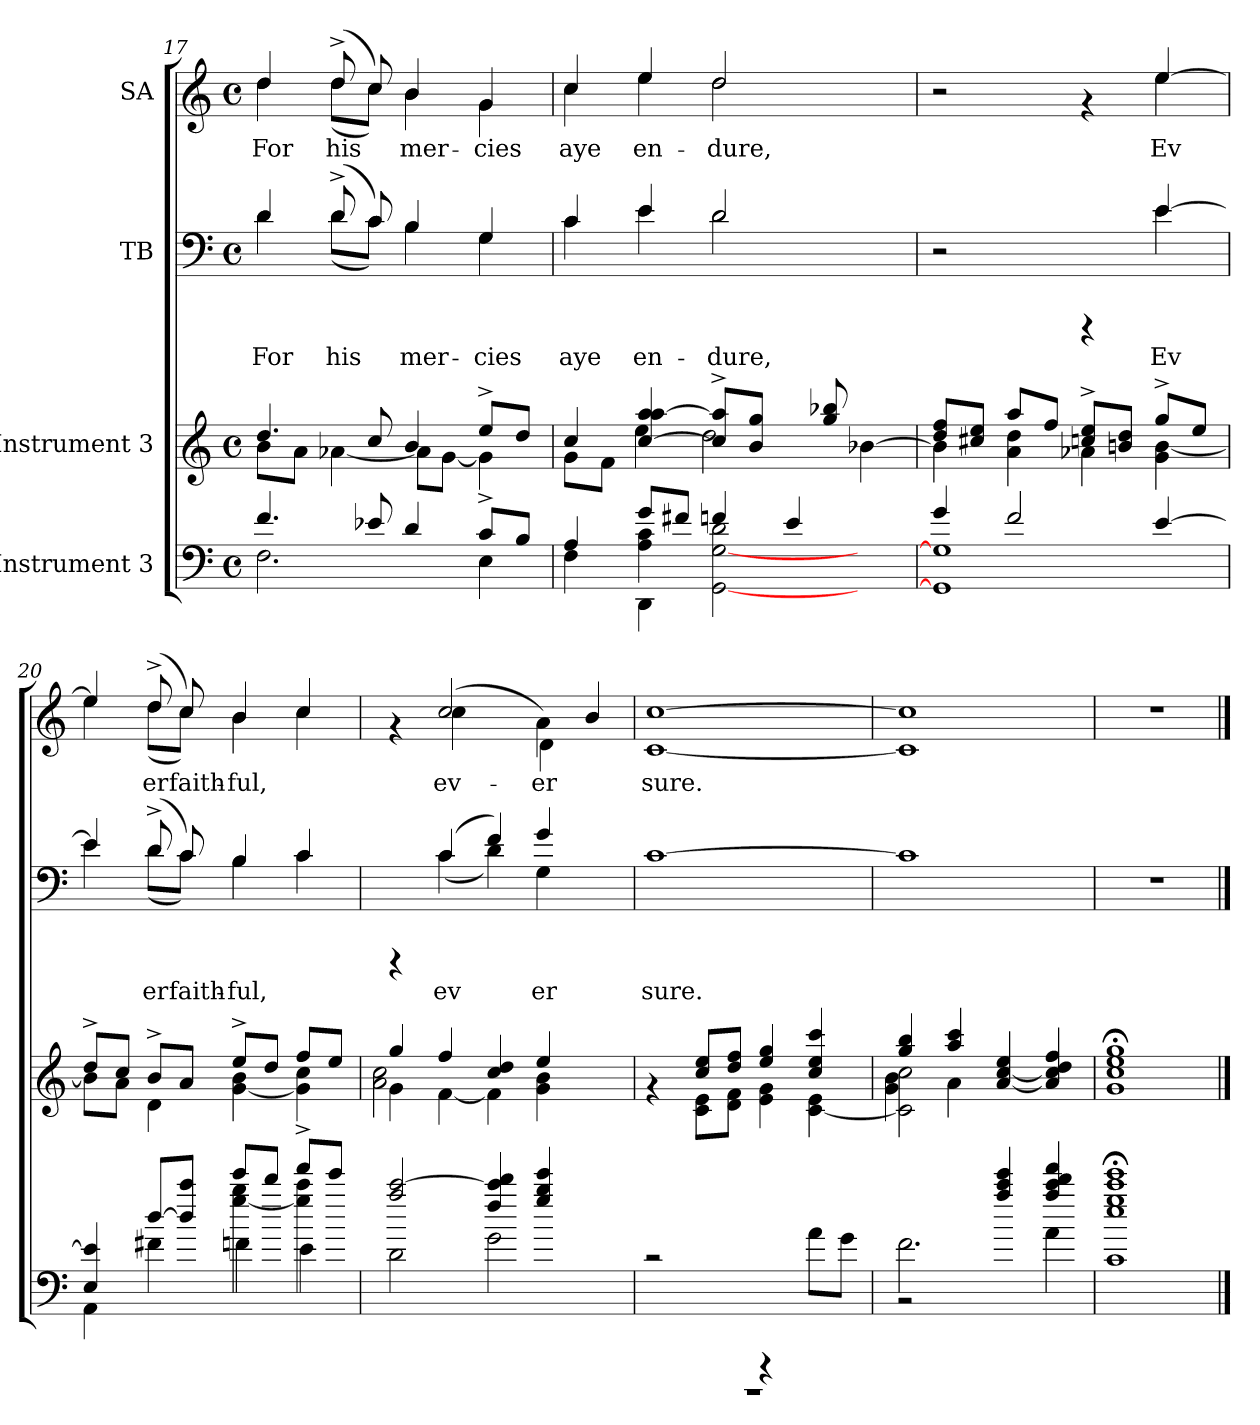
**kern	**kern	**kern	**text	**kern	**text
*part4	*part3	*part2	*part2	*part1	*part1
*staff4	*staff3	*staff2	*staff2	*staff1	*staff1
*I"Instrument 3	*I"Instrument 3	*I"TB	*	*I"SA	*
!!LO:PB:g=z
*clefF4	*clefG2	*clefF4	*	*clefG2	*
*k[]	*k[]	*k[]	*	*k[]	*
*C:	*C:	*C:	*	*C:	*
*M4/4	*M4/4	*M4/4	*	*M4/4	*
*met(c)	*met(c)	*met(c)	*	*met(c)	*
=17	=17	=17	=17	=17	=17
*^	*^	*^	*	*	*
!	!	!	!	!	!	!LO:LY:a:cj	!	!LO:LY:b:cj
*	*	*	*	*	*	*	*^	*
4.f/	2.F\	4.dd/	8b\L	4d/	4d\	For	4dd/	4dd\	For
.	.	.	8a\J	.	.	.	.	.	.
!	!	!	!	!	!	!LO:LY:a:cj	!	!	!LO:LY:b:cj
.	.	.	[<4a-X\	(>8d^>/L	(<8d\L	his	(>8dd^>/L	(<8dd\L	his
!	!	!	!	!	!	!LO:LY:a:cj	!	!	!LO:LY:b:cj
8e-X/	.	8cc/	.	8c/)	8c\J)	.	8cc/)	8cc\J)	.
!	!	!	!	!	!	!LO:LY:a:cj	!	!	!LO:LY:b:cj
4d/	.	4b/	8a-\L]	4B/	4B\	mer-	4b/	4b\	mer-
.	.	.	[<8g\J	.	.	.	.	.	.
!	!	!	!	!	!	!LO:LY:a:cj	!	!	!LO:LY:b:cj
8c^>/L	4E\	8ee^>/L	4g\]	4G/	4G\	-cies	4g/	4g\	-cies
8B/J	.	8dd/J	.	.	.	.	.	.	.
=18	=18	=18	=18	=18	=18	=18	=18	=18	=18
*	*^	*	*	*	*	*	*	*	*
!	!	!	!	!	!	!	!LO:LY:a:cj	!	!	!LO:LY:b:cj
4A/	4F\	4ryy	8g\L	4cc/	4c/	4c\	aye	4cc/	4cc\	aye
.	.	.	8f\J	.	.	.	.	.	.	.
!	!	!	!	!	!	!	!LO:LY:a:cj	!	!	!LO:LY:b:cj
8g/L	4A\ 4c\	4DD\	4aa/ [<4cc/ [>4aa/	4ee\	4e/	4e\	en-	4ee/	4ee\	en-
8f#X/J	.	.	.	.	.	.	.	.	.	.
!	!	!	!	!	!	!	!LO:LY:a:cj	!	!	!LO:LY:b:cj
4fn/	[<2G\ [<2GG\ 2d\	4ryy	8cc/]^> 8aa/]^>L	2dd\	2d/	2d\	-dure,	2dd/	2dd\	-dure,
.	.	.	8gg/ 8b/J	.	.	.	.	.	.	.
4e/	.	2ryy	8ryy	.	.	.	.	.	.	.
.	.	.	8bb-X/ 8gg/	.	.	.	.	.	.	.
4ryy	4ryy	.	4ryy	[<4b-X\	4ryy	4ryy	.	4ryy	4ryy	.
*	*v	*v	*	*	*	*	*	*	*	*
=19	=19	=19	=19	=19	=19	=19	=19	=19	=19
4g/	1G] 1GG]	8dd/ 8ff/L	4b-\]	2r	2.ryy	.	2r	2.ryy	.
.	.	8ee/ 8cc#X/J	.	.	.	.	.	.	.
2f/	.	8aa/L	4a\ 4dd\	.	.	.	.	.	.
.	.	8ff/J	.	.	.	.	.	.	.
.	.	8ccn/^> 8ee/^>L	4a-X\	4rCCC	.	.	4rf	.	.
.	.	8b/ 8dd/J	.	.	.	.	.	.	.
!	!	!	!	!	!	!LO:LY:a:cj	!	!	!LO:LY:b:cj
[>4e/	.	8gg^>/L	[<4b\ 4g\	[>4e/	4e\	Ev-	[>4ee/	4ee\	Ev-
.	.	8ee/J	.	.	.	.	.	.	.
=20	=20	=20	=20	=20	=20	=20	=20	=20	=20
*	*^	*	*	*	*	*	*	*	*
!	!	!	!	!	!	!	!LO:LY:a:cj	!	!	!LO:LY:b:cj
4E/ 4e/]	4AA\	2ryy	8dd^>/L	8b\L]	4e/]	4e\	--	4ee/]	4ee\	--
.	.	.	8cc/J	8a\J	.	.	.	.	.	.
!	!	!	!	!	!	!	!LO:LY:a:cj	!	!	!LO:LY:b:cj
[>8dd/L	4f#X\	.	8b^>/L	4d\	(>8d^>/L	(<8d\L	-er	(>8dd^>/L	(<8dd\L	-er
!	!	!	!	!	!	!	!LO:LY:a:cj	!	!	!LO:LY:b:cj
8dd/] 8ccc/J	.	.	8a/J	.	8c/)	8c\J)	faith-	8cc/)	8cc\J)	faith-
!	!	!	!	!	!	!	!LO:LY:a:cj	!	!	!LO:LY:b:cj
8eee/L	[>4gg\ 4bb\	4fn\	8ee^>/L	4b\ [<4g\	4B/	4B\	-ful,	4b/	4b\	-ful,
8ddd/J	.	.	8dd/J	.	.	.	.	.	.	.
!	!	!	!	!	!	!	!LO:LY:a:cj	!	!	!LO:LY:b:cj
8fff^</L	4ccc\ 4gg\]	4e\	8ff/L	4g\] 4cc\	4c/	4c\	.	4cc/	4cc\	.
8eee/J	.	.	8ee/J	.	.	.	.	.	.	.
*	*v	*v	*	*	*	*	*	*	*	*
!!LO:LB:g=z	!!
=21	=21	=21	=21	=21	=21	=21	=21	=21	=21
*	*	*	*^	*	*	*	*	*	*
2aa/ [>2ccc/	2d\	4gg/	4g\	2a\ 2cc\	4rCCC	4ryy	.	4rf	4ryy	.
!	!	!	!	!	!	!	!LO:LY:a:cj	!	!	!LO:LY:b:cj
.	.	4ff/	[<4f\	.	(>4c/	(<4c\	ev-	(<2cc/	4cc\	ev-
!	!	!	!	!	!	!	!LO:LY:a:cj	!	!	!
4ccc/] 4ff/ 4ddd/	2g\	4cc/ 4dd/	4f\]	4ryy	4f/)	4d\)	--	.	4ryy	.
!	!	!	!	!	!	!	!LO:LY:a:cj	!	!	!LO:LY:b:cj
!	!	!	!	!	!	!	!	!	!	!LO:LY:b:cj
4eee/ 4bb/ 4gg/	.	4ee/	4b\ 4g\	2ryy	4g/	4G\	-er	4a\)	4d\	-er
4ryy	4ryy	4ryy	4ryy	.	4ryy	4ryy	.	4b/	4ryy	.
*	*	*	*v	*v	*	*	*	*	*	*
=22	=22	=22	=22	=22	=22	=22	=22	=22	=22
!	!	!	!	!	!	!LO:LY:a:cj	!	!	!LO:LY:b:cj
*	*	*	*	*v	*v	*	*	*	*
*	*	*	*	*	*	*v	*v	*
2r	1r	4rf	4ryy	[>1c	sure.	[>1cc [<1c	sure.
.	.	8ee/ 8cc/L	8e\ 8c\L	.	.	.	.
.	.	8dd/ 8ff/J	8f\ 8d\J	.	.	.	.
4rCCC	.	4gg/ 4ee/	4e\ 4g\	.	.	.	.
8a\L	.	4ee/ 4cc/ 4ccc/	[<4c\ 4e\	.	.	.	.
8g\J	.	.	.	.	.	.	.
=23	=23	=23	=23	=23	=23	=23	=23
*	*	*	*^	*	*	*	*
!	!	!	!	!	!	!LO:LY:a:cj	!	!LO:LY:b:cj
2.f\	2r	4gg/ 4bb/	2c\] 2cc\	4g\ 4b\	1c]	.	1cc] 1c]	.
.	.	4aa/ 4ccc/	.	4a\	.	.	.	.
.	4eee/ 4ccc/ 4aa/	4ee/ [<4a/ [<4cc/	2ryy	2ryy	.	.	.	.
4fff/ 4ccc/ 4aa/ 4ddd/	4a\	4ff/ 4cc/] 4a/] 4dd/	.	.	.	.	.	.
*v	*v	*	*	*	*	*	*	*
*	*v	*v	*v	*	*	*	*
=24	=24	=24	=24	=24	=24
1eee;< 1ccc;< 1gg;< 1ee;< 1c;<	1gg;< 1ee;< 1cc;< 1g;<	1r	.	1r	.
==	==	==	==	==	==
*-	*-	*-	*-	*-	*-
